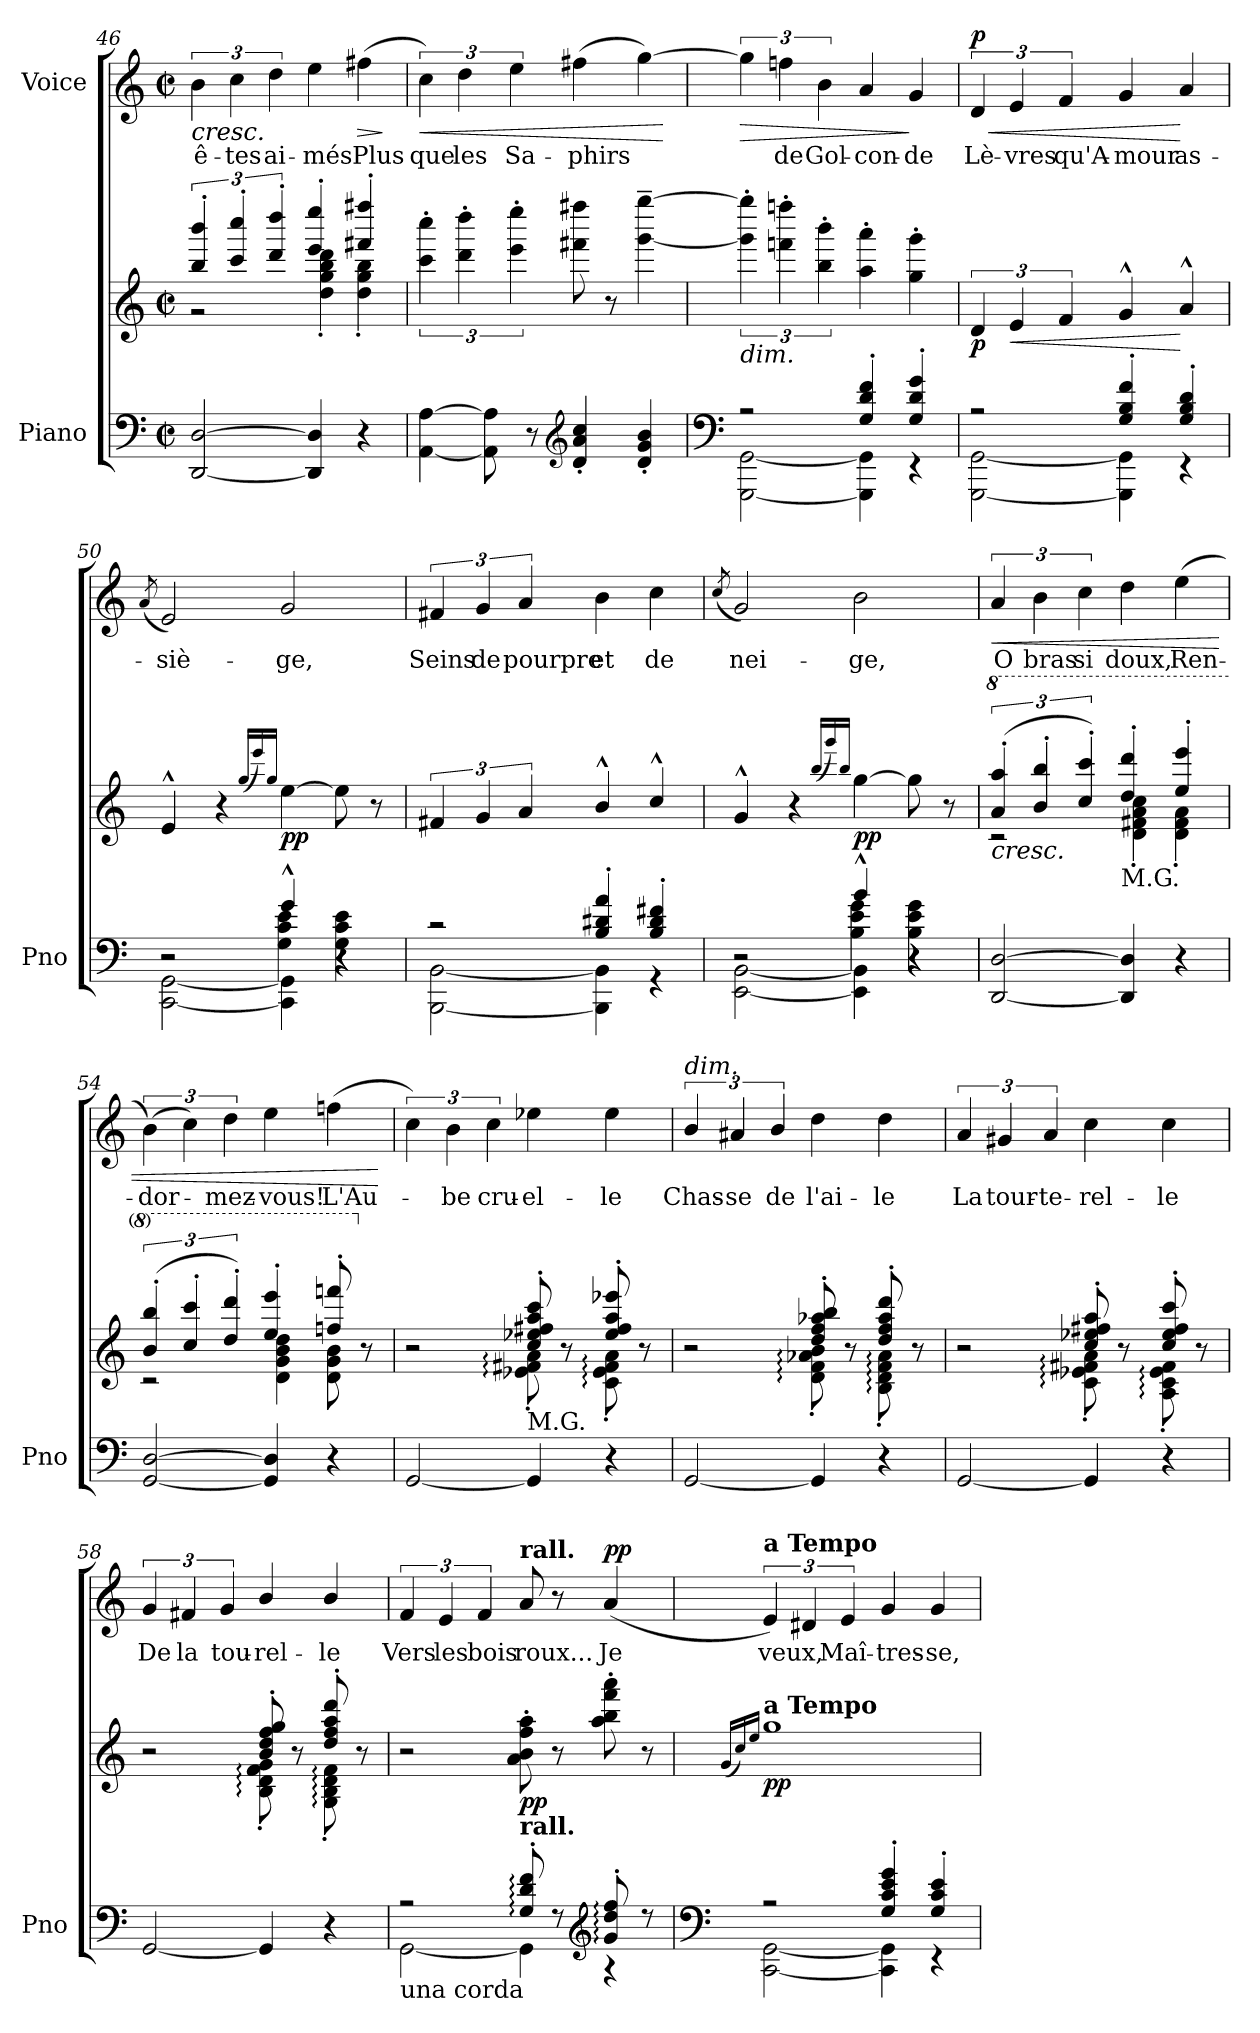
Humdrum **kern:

**kern	**kern	**dynam	**kern	**text	**dynam
*part2	*part2	*part2	*part1	*part1	*part1
*staff3	*staff2	*staff2/3	*staff1	*staff1	*staff1
*I"Piano	*	*	*I"Voice	*	*
*I'Pno	*	*	*	*	*
*clefF4	*clefG2	*	*clefG2	*	*
*k[]	*k[]	*	*k[]	*	*
*M2/2	*M2/2	*	*M2/2	*	*
*met(c|)	*met(c|)	*	*met(c|)	*	*
=46	=46	=46	=46	=46	=46
*	*^	*	*	*	*
!	!	!	!	!	!LO:LY:b	!LO:HP:b
[2DD/ [2D/	6bb/'> 6bbb/'>	2r	.	6b\	ê-	<
!	!	!	!	!	!LO:LY:b	!
.	6ccc/'> 6cccc/'>	.	.	6cc\	-tes	.
!	!	!	!	!	!LO:LY:b	!
.	6ddd/'> 6dddd/'>	.	.	6dd\	ai-	.
!	!	!	!	!	!LO:LY:b	!
4DD/] 4D/]	4eee/'> 4eeee/'>	4dd\' 4gg\' 4bb\' 4ddd\'	.	4ee\	-més	.
!	!	!	!	!	!LO:LY:b	!LO:HP:b
4r	4fff#X/'> 4ffff#X/'>	4dd\' 4gg\' 4bb\'	.	(4ff#X\	Plus	>
*	*v	*v	*	*	*	*
.	.	.	.	.	[ ]
=47	=47	=47	=47	=47	=47
!	!	!	!	!LO:LY:b	!LO:HP:b
[4AA\ [4A\	6ccc\'> 6cccc\'>	.	6cc\)	que	<
!	!	!	!	!LO:LY:b	!
.	6ddd\'> 6dddd\'>	.	6dd\	les	.
8AA\] 8A\]	.	.	.	.	.
!	!	!	!	!LO:LY:b	!
.	6eee\'> 6eeee\'>	.	6ee\	Sa-	.
8r	.	.	.	.	.
*clefG2	*	*	*	*	*
!	!	!	!	!LO:LY:b	!
4d/' 4a/' 4cc/'	8fff#X\ 8ffff#X\	.	(4ff#X\	-phirs	.
.	8r	.	.	.	.
4d/' 4g/' 4b/'	[4ggg\~ [4gggg\~	.	[4gg\)	.	.
.	.	.	.	.	[
=48	=48	=48	=48	=48	=48
*clefF4	*	*	*	*	*
*^	*	*	*	*	*
!	!	!LO:TX:b:i:t=dim.	!	!	!	!
!	!	!	!	!	!	!LO:HP:b
2r	[2GGG\ [2GG\	6ggg\]' 6gggg\]'	.	6gg\]	.	>
!	!	!	!	!	!LO:LY:b	!
.	.	6fffn\' 6ffffn\'	.	6ffn\	de	.
!	!	!	!	!	!LO:LY:b	!
.	.	6bb\' 6bbb\'	.	6b\	Gol-	.
!	!	!	!	!	!LO:LY:b	!
4G/' 4d/' 4f/'	4GGG\] 4GG\]	4aa\' 4aaa\'	.	4a/	-con-	.
!	!	!	!	!	!LO:LY:b	!
4G/' 4d/' 4g/'	4r	4gg\' 4ggg\'	.	4g/	-de	]
!!LO:LB:g=z
=49	=49	=49	=49	=49	=49	=49
!	!	!	!LO:DY:b	!	!LO:LY:b	!LO:HP:b
!	!	!	!	!	!	!LO:DY:n=1:a
2r	[2GGG\ [2GG\	6d/	p	6d/	Lè-	< p
!	!	!	!LO:HP:b	!	!LO:LY:b	!
.	.	6e/	<	6e/	-vres	.
!	!	!	!	!	!LO:LY:b	!
.	.	6f/	.	6f/	qu'A-	.
!	!	!	!	!	!LO:LY:b	!
4G/' 4B/' 4f/'	4GGG\] 4GG\]	4g^^/	.	4g/	-mour	.
!	!	!	!	!	!LO:LY:b	!
4G/' 4B/' 4d/'	4r	4a^^/	[	4a/	as-	[
*v	*v	*	*	*	*	*
=50	=50	=50	=50	=50	=50
.	.	.	(8qa/	.	.
*^	*	*	*	*	*
*	*^	*	*	*	*	*
!	!	!	!	!	!	!LO:LY:b	!
2r	[2CC\ [2GG\	2r	(<4e^^/	.	2e/)	-siè-	.
.	.	.	4r	.	.	.	.
.	.	.	(16qgg/LL	.	.	.	.
.	.	.	16qeee/)	.	.	.	.
.	.	.	16qgg/JJ	.	.	.	.
!	!	!	!	!LO:DY:b	!	!LO:LY:b	!
4g^^/)	4CC\] 4GG\]	4G\' 4c\' 4e\'	[4ee\	pp	2g/	-ge,	.
4r	4r	4G\ 4c\ 4e\	8ee\]	.	.	.	.
.	.	.	8r	.	.	.	.
*	*v	*v	*	*	*	*	*
=51	=51	=51	=51	=51	=51	=51
!	!	!	!LO:DY:b	!	!LO:LY:b	!
!	!	!	!LO:DY:n=1:b	!	!	!LO:DY:a
!	!	!	!	!	!	!LO:DY:n=1:a
2r	[2BBB\ [2BB\	6f#X/	other-dynamics f	6f#X/	Seins	other-dynamics f
!	!	!	!	!	!LO:LY:b	!
.	.	6g/	.	6g/	de	.
!	!	!	!	!	!LO:LY:b	!
.	.	6a/	.	6a/	pourpre	.
!	!	!	!	!	!LO:LY:b	!
4B/' 4d#X/' 4a/'	4BBB\] 4BB\]	4b^^/	.	4b\	et	.
!	!	!	!	!	!LO:LY:b	!
4B/' 4d#/' 4f#X/'	4r	4cc^^/	.	4cc\	de	.
*v	*v	*	*	*	*	*
=52	=52	=52	=52	=52	=52
.	.	.	(8qcc/	.	.
*^	*	*	*	*	*
*	*^	*	*	*	*	*
!	!	!	!	!	!	!LO:LY:b	!
2r	[2EE\ [2BB\	2r	(<4g^^/	.	2g/)	nei-	.
.	.	.	4r	.	.	.	.
.	.	.	(16qbb/LL	.	.	.	.
.	.	.	16qggg/)	.	.	.	.
.	.	.	16qbb/JJ	.	.	.	.
!	!	!	!	!LO:DY:b	!	!LO:LY:b	!
4b^^/)	4EE\] 4BB\]	4B\ 4e\ 4g\	[4gg\	pp	2b\	-ge,	.
4r	4r	4B\ 4e\ 4g\	8gg\]	.	.	.	.
.	.	.	8r	.	.	.	.
*v	*v	*v	*	*	*	*	*
!!LO:PB:g=z
=53	=53	=53	=53	=53	=53
*	*8va	*	*	*	*
*	*^	*	*	*	*
!	!LO:TX:b:i:t=cresc.	!	!	!	!	!
!	!	!	!	!	!LO:LY:b	!LO:HP:b
[2DD/ [2D/	(6aa/'> 6aaa/'>	2r	.	6a/	O	<
!	!	!	!	!	!LO:LY:b	!
.	6bb/'> 6bbb/'>	.	.	6b\	bras	.
!	!	!	!	!	!LO:LY:b	!
.	6ccc/'> 6cccc/'>)	.	.	6cc\	si	.
!	!LO:TX:b:t=M.G.	!	!	!	!	!
!	!	!	!	!	!LO:LY:b	!
4DD/] 4D/]	4ddd/'> 4dddd/'>	4dd\' 4ff#X\' 4aa\' 4ccc\'	.	4dd\	doux,	.
!	!	!	!	!	!LO:LY:b	!
4r	4eee/'> 4eeee/'>	4dd\' 4ff#\' 4aa\'	.	(4ee\	Ren-	.
=54	=54	=54	=54	=54	=54	=54
!	!	!	!	!	!LO:LY:b	!
[2GG/ [2D/	(>6bb/'> 6bbb/'>	2r	.	(6b\)	-dor-	.
.	6ccc/'> 6cccc/'>	.	.	6cc\)	.	.
!	!	!	!	!	!LO:LY:b	!
.	6ddd/'> 6dddd/'>)	.	.	6dd\	-mez-	.
!	!	!	!	!	!LO:LY:b	!
4GG/] 4D/]	4eee/'> 4eeee/'>	4dd\ 4gg\ 4bb\ 4ddd\	.	4ee\	-vous!	.
!	!	!	!	!	!LO:LY:b	!
4r	8fffn/'> 8ffffn/'>	8dd\ 8gg\ 8bb\	.	(4ffn\	L'Au-	.
*	*X8va	*	*	*	*	*
.	8ryy	8r	.	.	.	.
*	*v	*v	*	*	*	*
.	.	.	.	.	[
=55	=55	=55	=55	=55	=55
*	*^	*	*	*	*
[2GG/	2r	2ryy	.	6cc\)	.	.
!	!	!	!	!	!LO:LY:b	!
.	.	.	.	6b\	-be	.
!	!	!	!	!	!LO:LY:b	!
.	.	.	.	6cc\	cru-	.
!	!LO:TX:b:t=M.G.	!	!	!	!	!
!	!	!	!	!	!LO:LY:b	!
4GG/]	8cc/'> 8ee-X/'> 8ff#X/'> 8aa/'> 8ccc/'>	8e-X\::' 8f#X\::' 8a\::'	.	4ee-X\	-el-	.
.	8r	8ryy	.	.	.	.
!	!	!	!	!	!LO:LY:b	!
4r	8ee-/'> 8ff#/'> 8aa/'> 8eee-X/'>	8c\::' 8e-\::' 8f#\::' 8a\::'	.	4ee-\	-le	.
.	8r	8ryy	.	.	.	.
=56	=56	=56	=56	=56	=56	=56
!	!	!	!	!LO:TX:a:i:t=dim.	!	!
!	!	!	!	!	!LO:LY:b	!
[2GG/	2r	2ryy	.	6b/	Chas-	.
!	!	!	!	!	!LO:LY:b	!
.	.	.	.	6a#X/	-se	.
!	!	!	!	!	!LO:LY:b	!
.	.	.	.	6b/	de	.
!	!	!	!	!	!LO:LY:b	!
4GG/]	8dd/'> 8ff/'> 8aa-X/'> 8bb/'>	8d\::' 8f\::' 8a-X\::' 8b\::'	.	4dd\	l'ai-	.
.	8r	8ryy	.	.	.	.
!	!	!	!	!	!LO:LY:b	!
4r	8dd/'> 8ff/'> 8aa-/'> 8ddd/'>	8B\::' 8d\::' 8f\::' 8a-\::'	.	4dd\	-le	.
.	8r	8ryy	.	.	.	.
!!LO:LB:g=z
=57	=57	=57	=57	=57	=57	=57
!	!	!	!	!	!LO:LY:b	!
[2GG/	2r	2ryy	.	6a/	La	.
!	!	!	!	!	!LO:LY:b	!
.	.	.	.	6g#X/	tour-	.
!	!	!	!	!	!LO:LY:b	!
.	.	.	.	6a/	-te-	.
!	!	!	!	!	!LO:LY:b	!
4GG/]	8cc/'> 8ee-X/'> 8ff#X/'> 8aa/'>	8c\::' 8e-X\::' 8f#X\::' 8a\::'	.	4cc\	-rel-	.
.	8r	8ryy	.	.	.	.
!	!	!	!	!	!LO:LY:b	!
4r	8cc/'> 8ee-/'> 8ff#/'> 8ccc/'>	8A\::' 8c\::' 8e-\::' 8f#\::'	.	4cc\	-le	.
.	8r	8ryy	.	.	.	.
=58	=58	=58	=58	=58	=58	=58
!	!	!	!	!	!LO:LY:b	!
[2GG/	2r	2ryy	.	6g/	De	.
!	!	!	!	!	!LO:LY:b	!
.	.	.	.	6f#X/	la	.
!	!	!	!	!	!LO:LY:b	!
.	.	.	.	6g/	tou-	.
!	!	!	!	!	!LO:LY:b	!
4GG/]	8b/'> 8dd/'> 8ff/'> 8gg/'>	8B\::' 8d\::' 8f\::' 8g\::'	.	4b/	-rel-	.
.	8r	8ryy	.	.	.	.
!	!	!	!	!	!LO:LY:b	!
4r	8dd/'> 8ff/'> 8aa/'> 8ddd/'>	8G\::' 8B\::' 8d\::' 8f\::'	.	4b/	-le	.
.	8r	8ryy	.	.	.	.
=59	=59	=59	=59	=59	=59	=59
*^	*	*	*	*	*	*
!LO:TX:b:t=una corda	!	!	!	!	!	!	!
!	!	!	!	!	!	!LO:LY:b	!
*	*	*v	*v	*	*	*	*
2r	[2GG\	2r	.	6f/	Vers	.
!	!	!	!	!	!LO:LY:b	!
.	.	.	.	6e/	les	.
!	!	!	!	!	!LO:LY:b	!
.	.	.	.	6f/	bois	.
!	!	!	!	!LO:TX:a:B:t=rall.	!	!
!	!	!LO:TX:b:B:t=rall.	!	!	!	!
!	!	!	!LO:DY:b	!	!LO:LY:b	!
8G/::' 8d/::' 8f/::'	4GG\]	8a\'> 8b\'> 8ff\'> 8aa\'>	pp	8a/	roux...	.
8r	.	8r	.	8r	.	.
*clefG2	*	*	*	*	*	*
!	!	!	!	!	!LO:LY:b	!LO:DY:a
8g/::' 8dd/::' 8ff/::'	4r	8aa\'> 8bb\'> 8fff\'> 8aaa\'>	.	(4a/	Je	pp
8r	.	8r	.	.	.	.
!!LO:LB:g=z
=60	=60	=60	=60	=60	=60	=60
*clefF4	*	*	*	*	*	*
.	.	(16qg/LL	.	.	.	.
.	.	16qcc/)	.	.	.	.
.	.	16qee/JJ	.	.	.	.
!	!	!	!	!LO:TX:a:B:t=a Tempo	!	!
!	!	!LO:TX:a:B:t=a Tempo	!	!	!	!
!	!	!	!LO:DY:b	!	!LO:LY:b	!
2r	[2CC\ [2GG\	1gg	pp	6e/)	veux,	.
.	.	.	.	6d#X/	.	.
!	!	!	!	!	!LO:LY:b	!
.	.	.	.	6e/	Maî-	.
!	!	!	!	!	!LO:LY:b	!
4G/' 4c/' 4e/' 4g/'	4CC\] 4GG\]	.	.	4g/	-tres-	.
!	!	!	!	!	!LO:LY:b	!
4G/' 4c/' 4e/'	4r	.	.	4g/	-se,	.
*v	*v	*	*	*	*	*
=	=	=	=	=	=
*-	*-	*-	*-	*-	*-
